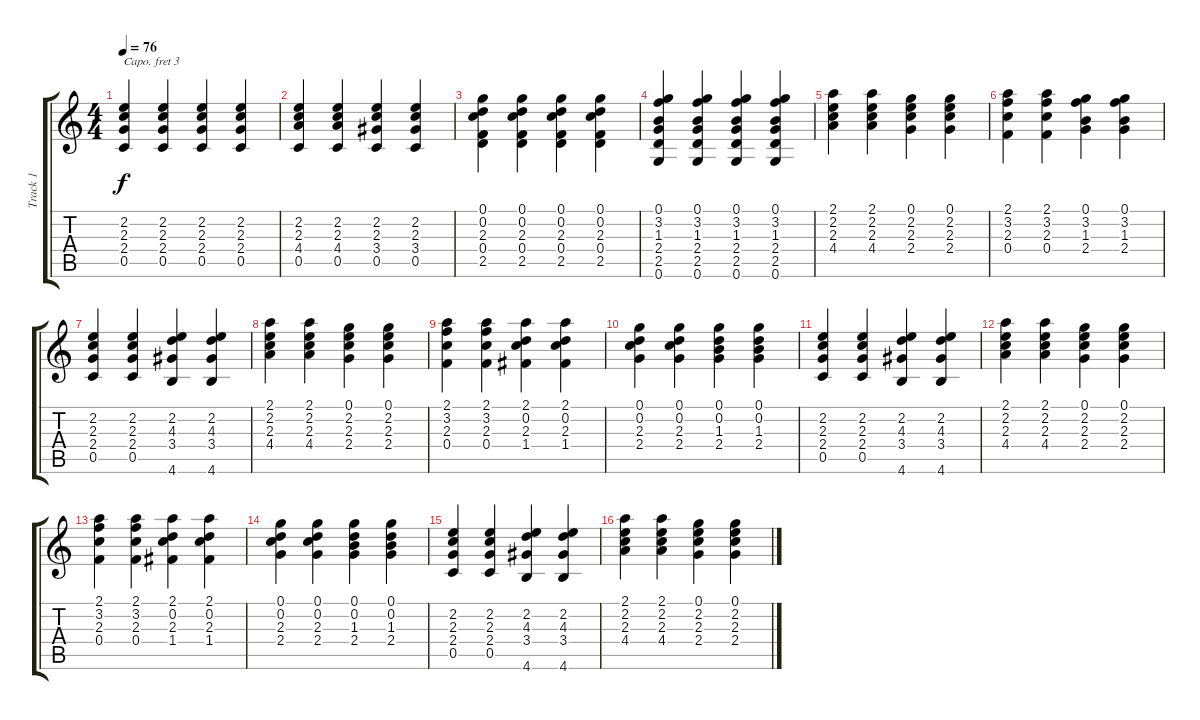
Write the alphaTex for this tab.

\track ("Track 1" "Track 1") {instrument acousticguitarnylon}
\staff {score tabs}
\capo 3
\tuning (E4 B3 G3 D3 A2 E2) {hide}
\ts (4 4)
\tempo 76
\clef g2
\ks c
(2.2 2.3 2.4 0.5).4{dy f} (2.2 2.3 2.4 0.5).4 (2.2 2.3 2.4 0.5).4 (2.2 2.3 2.4 0.5).4 |
(2.2 2.3 4.4 0.5).4 (2.2 2.3 4.4 0.5).4 (2.2 2.3 3.4 0.5).4 (2.2 2.3 3.4 0.5).4 |
(0.1 0.2 2.3 0.4 2.5).4 (0.1 0.2 2.3 0.4 2.5).4 (0.1 0.2 2.3 0.4 2.5).4 (0.1 0.2 2.3 0.4 2.5).4 |
(0.1 3.2 1.3 2.4 2.5 0.6).4 (0.1 3.2 1.3 2.4 2.5 0.6).4 (0.1 3.2 1.3 2.4 2.5 0.6).4 (0.1 3.2 1.3 2.4 2.5 0.6).4 |
(2.1 2.2 2.3 4.4).4 (2.1 2.2 2.3 4.4).4 (0.1 2.2 2.3 2.4).4 (0.1 2.2 2.3 2.4).4 |
(2.1 3.2 2.3 0.4).4 (2.1 3.2 2.3 0.4).4 (0.1 3.2 1.3 2.4).4 (0.1 3.2 1.3 2.4).4 |
(2.2 2.3 2.4 0.5).4 (2.2 2.3 2.4 0.5).4 (2.2 4.3 3.4 4.6).4 (2.2 4.3 3.4 4.6).4 |
(2.1 2.2 2.3 4.4).4 (2.1 2.2 2.3 4.4).4 (0.1 2.2 2.3 2.4).4 (0.1 2.2 2.3 2.4).4 |
(2.1 3.2 2.3 0.4).4 (2.1 3.2 2.3 0.4).4 (2.1 0.2 2.3 1.4).4 (2.1 0.2 2.3 1.4).4 |
(0.1 0.2 2.3 2.4).4 (0.1 0.2 2.3 2.4).4 (0.1 0.2 1.3 2.4).4 (0.1 0.2 1.3 2.4).4 |
(2.2 2.3 2.4 0.5).4 (2.2 2.3 2.4 0.5).4 (2.2 4.3 3.4 4.6).4 (2.2 4.3 3.4 4.6).4 |
(2.1 2.2 2.3 4.4).4 (2.1 2.2 2.3 4.4).4 (0.1 2.2 2.3 2.4).4 (0.1 2.2 2.3 2.4).4 |
(2.1 3.2 2.3 0.4).4 (2.1 3.2 2.3 0.4).4 (2.1 0.2 2.3 1.4).4 (2.1 0.2 2.3 1.4).4 |
(0.1 0.2 2.3 2.4).4 (0.1 0.2 2.3 2.4).4 (0.1 0.2 1.3 2.4).4 (0.1 0.2 1.3 2.4).4 |
(2.2 2.3 2.4 0.5).4 (2.2 2.3 2.4 0.5).4 (2.2 4.3 3.4 4.6).4 (2.2 4.3 3.4 4.6).4 |
(2.1 2.2 2.3 4.4).4 (2.1 2.2 2.3 4.4).4 (0.1 2.2 2.3 2.4).4 (0.1 2.2 2.3 2.4).4
